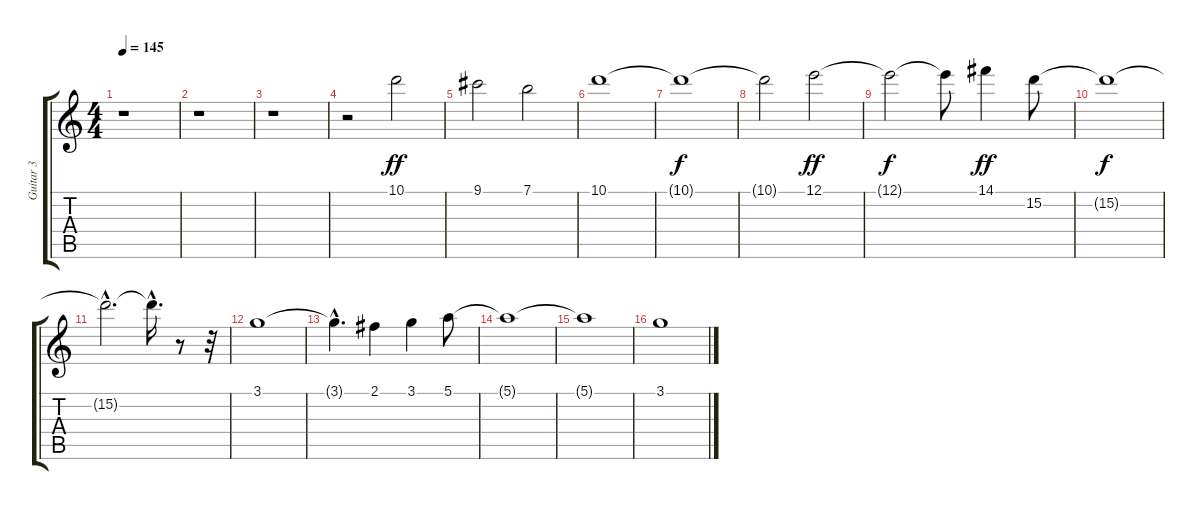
\track ("Guitar 3" "Guitar 3") {instrument overdrivenguitar}
\staff {score tabs}
\tuning (E4 B3 G3 D3 A2 E2) {hide}
\ts (4 4)
\tempo 145
\clef g2
\ks c
r.1{dy f} |
r.1 |
r.1 |
r.2 10.1.2{dy ff balance 8} |
9.1.2 7.1.2 |
10.1.1 |
10.1{t}.1{dy f} |
10.1{t}.2 12.1.2{dy ff} |
12.1{t}.2{dy f} 12.1{t}.8 14.1.4{dy ff} 15.2.8 |
15.2{t}.1{dy f} |
15.2{hac t}.2{d} 15.2{hac t}.16{d} r.8 r.32 |
3.1.1 |
3.1{hac t}.4{d} 2.1.4 3.1.4 5.1.8 |
5.1{t}.1 |
5.1{t}.1 |
3.1.1
